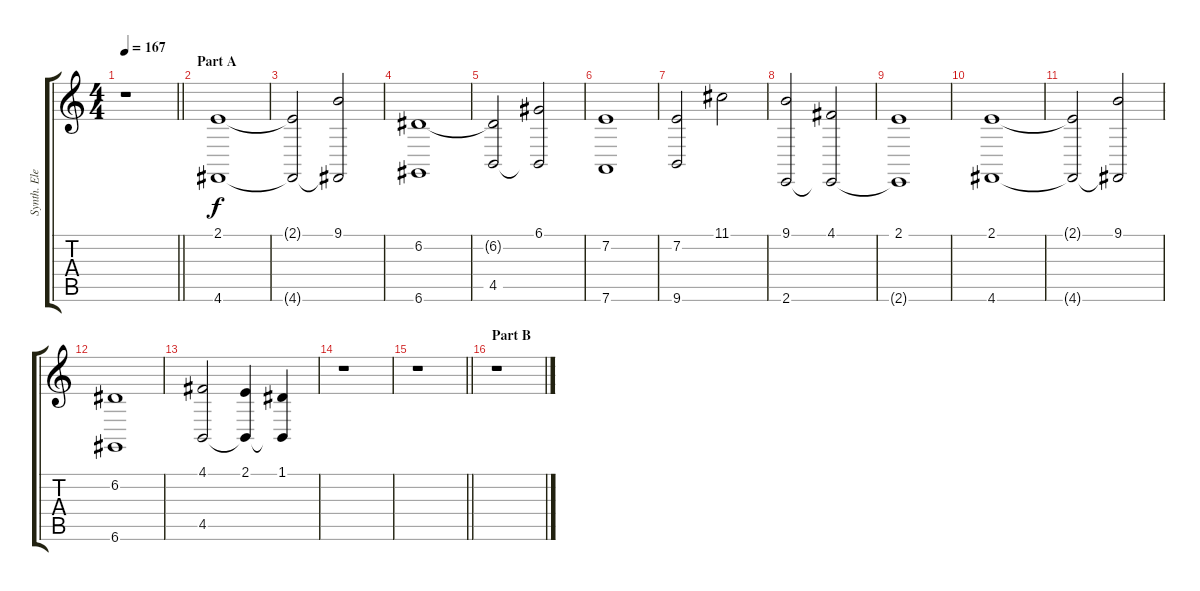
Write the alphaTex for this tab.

\track ("Synth. Electric Piano" "Synth. Ele") {mute instrument electricgrandpiano}
\staff {score tabs}
\tuning (D4 A3 F3 C3 G2 D2) {hide}
\ts (4 4)
\tempo 167
\clef g2
\barLineRight lightlight
\ks c
r.1{dy f instrument electricgrandpiano} |
\section ("" "Part A")
(2.1 4.6).1 |
(2.1{t} 4.6{t}).2 (9.1 4.6{t}).2 |
(6.2 6.6).1 |
(6.2{t} 4.5).2 (6.1 4.5{t}).2 |
(7.2 7.6).1 |
(7.2 9.6).2 11.1.2 |
(9.1 2.6).2 (4.1 2.6{t}).2 |
(2.1 2.6{t}).1 |
(2.1 4.6).1 |
(2.1{t} 4.6{t}).2 (9.1 4.6{t}).2 |
(6.2 6.6).1 |
(4.1 4.5).2 (2.1 4.5{t}).4 (1.1 4.5{t}).4 |
r.1 |
\barLineRight lightlight
r.1 |
\section ("" "Part B")
r.1
